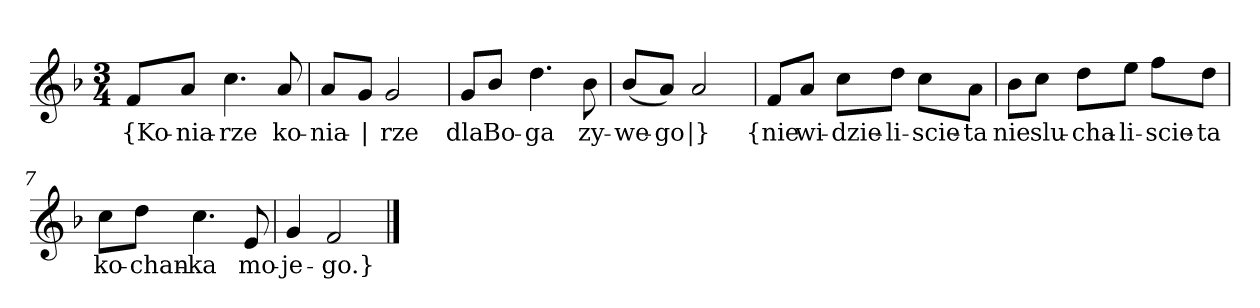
**kern	**text
*part1	*part1
*staff1	*staff1
*clefG2	*
*k[b-]	*
*F:	*
*M3/4	*
=	=
8f/L	{Ko-
8a/J	-nia-
4.cc	-rze
8a	ko-
=2	=2
8a/L	-nia-
8g/J	|
2g	-rze
=3	=3
8g/L	dla
8b-/J	Bo-
4.dd	-ga
8b-	zy-
=4	=4
(8b-/L	-we-
8a/J)	-go
2a	|}
=5y	=5y
8f/L	{nie
8a/J	wi-
8cc\L	-dzie-
8dd\J	-li-
8cc\L	-scie-
8a\J	-ta
=6	=6
8b-\L	nie
8cc\J	slu-
8dd\L	-cha-
8ee\J	-li-
8ff\L	-scie-
8dd\J	-ta
=7	=7
8cc\L	ko-
8dd\J	-chan-
4.cc	-ka
8e	mo-
=8	=8
4g	-je-
2f	-go.}
==	==
*-	*-
